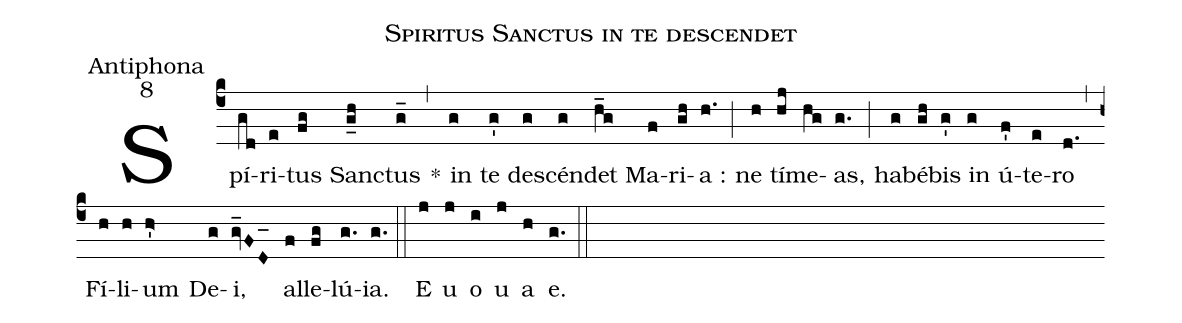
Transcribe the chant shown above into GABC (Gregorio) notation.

name:Spiritus Sanctus in te descendet;
office-part:Antiphona;
mode:8;
%%
(c4) Spí(gd)ri(e)tus(fg) San(g_h)ctus(g_) *(,) in(g) te(g') de(g)scén(g)det(h_g) Ma(f)ri(gh)a :(h.) (;) ne(h) tí(hj)me(hg)as,(g.) (;) ha(g)bé(gh)bis(g') in(g) ú(f')te(e)ro(d.) (,) Fí(h)li(h)um(h>') De(g)i,(g_vFD_) al(f)le(fg)lú(g.)ia.(g.) (::) E(j) u(j) o(i) u(j) a(h) e.(g.) (::)
